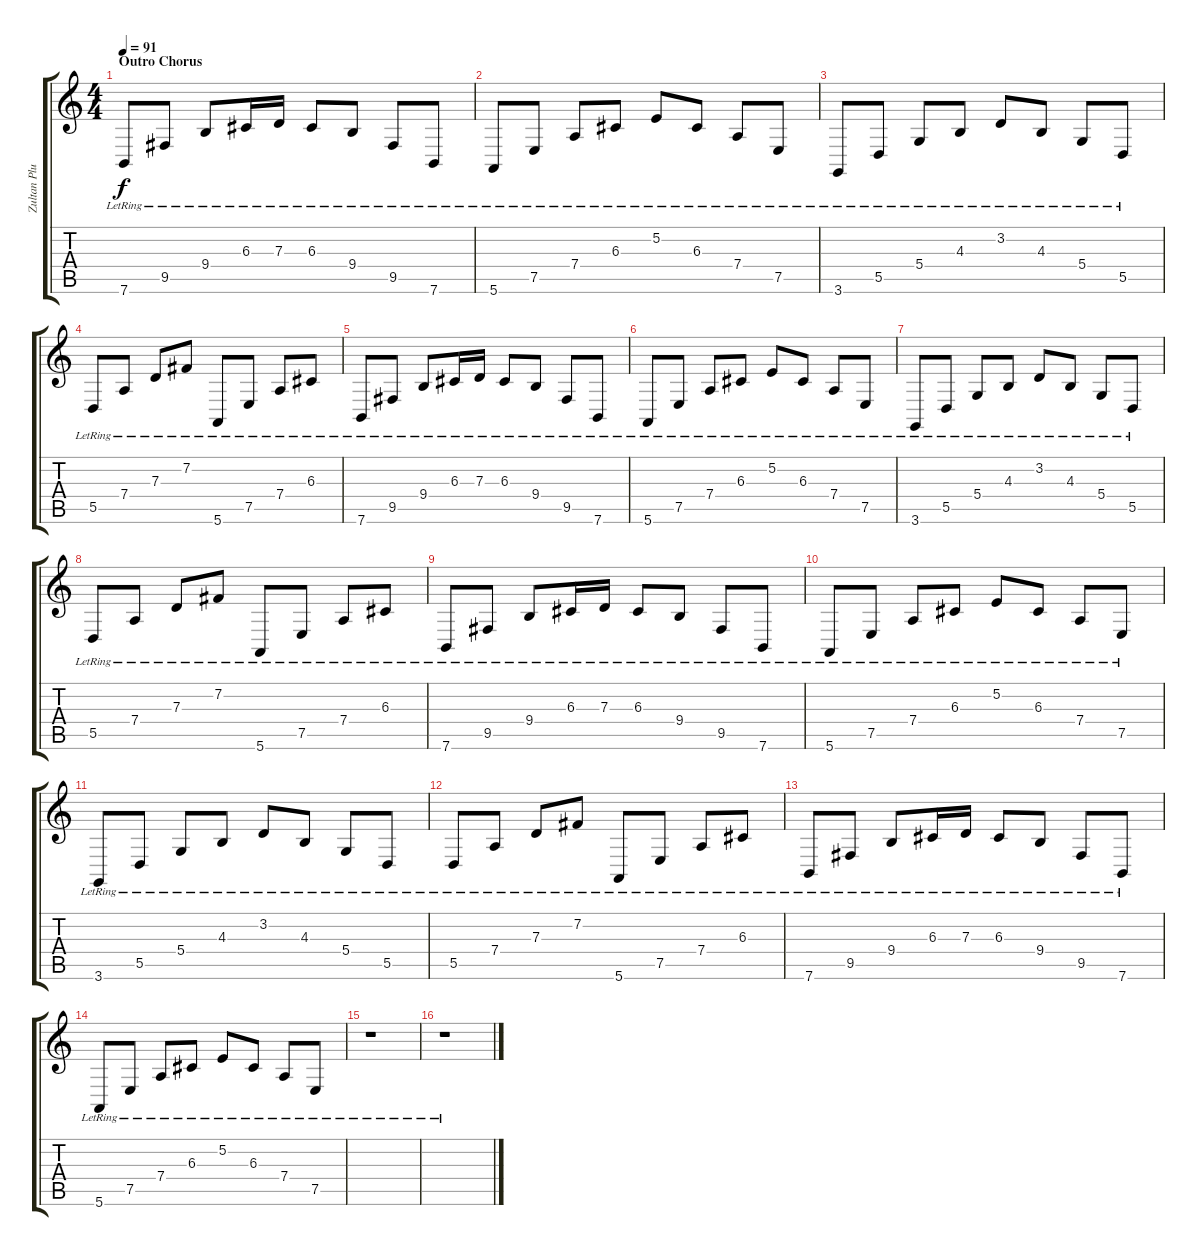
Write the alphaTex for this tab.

\track ("Zultan Pluto (Keyboard)" "Zultan Plu") {instrument electricpiano1}
\staff {score tabs}
\tuning (E4 B3 G3 D3 A2 E2) {hide}
\ts (4 4)
\section ("" "Outro Chorus")
\tempo 91
\clef g2
\ks c
7.6{lr}.8{dy f} 9.5{lr}.8 9.4{lr}.8 6.3{lr}.16 7.3{lr}.16 6.3{lr}.8 9.4{lr}.8 9.5{lr}.8 7.6{lr}.8 |
5.6{lr}.8 7.5{lr}.8 7.4{lr}.8 6.3{lr}.8 5.2{lr}.8 6.3{lr}.8 7.4{lr}.8 7.5{lr}.8 |
3.6{lr}.8 5.5{lr}.8 5.4{lr}.8 4.3{lr}.8 3.2{lr}.8 4.3{lr}.8 5.4{lr}.8 5.5{lr}.8 |
5.5{lr}.8 7.4{lr}.8 7.3{lr}.8 7.2{lr}.8 5.6{lr}.8 7.5{lr}.8 7.4{lr}.8 6.3{lr}.8 |
7.6{lr}.8 9.5{lr}.8 9.4{lr}.8 6.3{lr}.16 7.3{lr}.16 6.3{lr}.8 9.4{lr}.8 9.5{lr}.8 7.6{lr}.8 |
5.6{lr}.8 7.5{lr}.8 7.4{lr}.8 6.3{lr}.8 5.2{lr}.8 6.3{lr}.8 7.4{lr}.8 7.5{lr}.8 |
3.6{lr}.8 5.5{lr}.8 5.4{lr}.8 4.3{lr}.8 3.2{lr}.8 4.3{lr}.8 5.4{lr}.8 5.5{lr}.8 |
5.5{lr}.8 7.4{lr}.8 7.3{lr}.8 7.2{lr}.8 5.6{lr}.8 7.5{lr}.8 7.4{lr}.8 6.3{lr}.8 |
7.6{lr}.8 9.5{lr}.8 9.4{lr}.8 6.3{lr}.16 7.3{lr}.16 6.3{lr}.8 9.4{lr}.8 9.5{lr}.8 7.6{lr}.8 |
5.6{lr}.8 7.5{lr}.8 7.4{lr}.8 6.3{lr}.8 5.2{lr}.8 6.3{lr}.8 7.4{lr}.8 7.5{lr}.8 |
3.6{lr}.8 5.5{lr}.8 5.4{lr}.8 4.3{lr}.8 3.2{lr}.8 4.3{lr}.8 5.4{lr}.8 5.5{lr}.8 |
5.5{lr}.8 7.4{lr}.8 7.3{lr}.8 7.2{lr}.8 5.6{lr}.8 7.5{lr}.8 7.4{lr}.8 6.3{lr}.8 |
7.6{lr}.8 9.5{lr}.8 9.4{lr}.8 6.3{lr}.16 7.3{lr}.16 6.3{lr}.8 9.4{lr}.8 9.5{lr}.8 7.6{lr}.8 |
5.6{lr}.8 7.5{lr}.8 7.4{lr}.8 6.3{lr}.8 5.2{lr}.8 6.3{lr}.8 7.4{lr}.8 7.5{lr}.8 |
r.1 |
r.1
